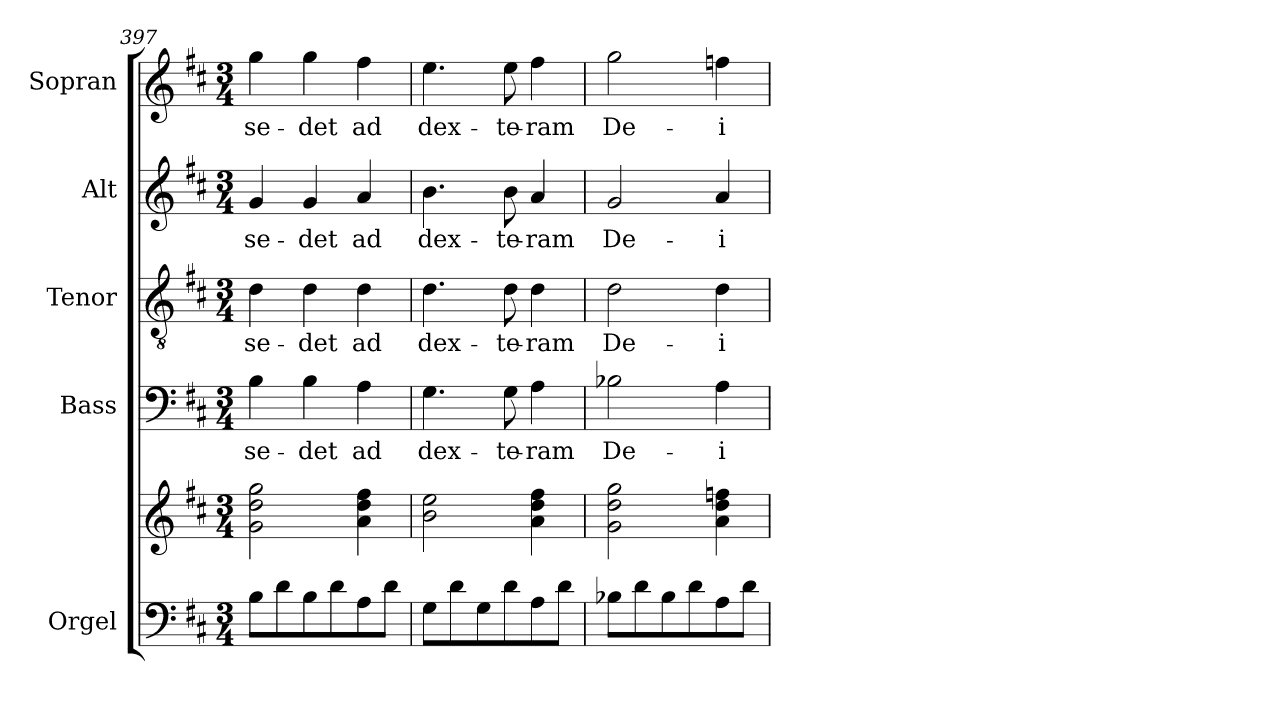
**kern	**kern	**kern	**text	**kern	**text	**kern	**text	**kern	**text
*part5	*part5	*part4	*part4	*part3	*part3	*part2	*part2	*part1	*part1
*staff6	*staff5	*staff4	*staff4	*staff3	*staff3	*staff2	*staff2	*staff1	*staff1
*I"Orgel	*	*I"Bass	*	*I"Tenor	*	*I"Alt	*	*I"Sopran	*
*I'Org.	*	*I'B	*	*I'T	*	*I'A	*	*I'S	*
*clefF4	*clefG2	*clefF4	*	*clefGv2	*	*clefG2	*	*clefG2	*
*k[f#c#]	*k[f#c#]	*k[f#c#]	*	*k[f#c#]	*	*k[f#c#]	*	*k[f#c#]	*
*D:	*D:	*D:	*	*D:	*	*D:	*	*D:	*
*M3/4	*M3/4	*M3/4	*	*M3/4	*	*M3/4	*	*M3/4	*
=397	=397	=397	=397	=397	=397	=397	=397	=397	=397
!	!	!	!LO:LY:b	!	!LO:LY:b	!	!LO:LY:b	!	!LO:LY:b
8B\L	2g\ 2dd\ 2gg\	4B\	se-	4d\	se-	4g/	se-	4gg\	se-
8d\	.	.	.	.	.	.	.	.	.
!	!	!	!LO:LY:b	!	!LO:LY:b	!	!LO:LY:b	!	!LO:LY:b
8B\	.	4B\	-det	4d\	-det	4g/	-det	4gg\	-det
8d\	.	.	.	.	.	.	.	.	.
!	!	!	!LO:LY:b	!	!LO:LY:b	!	!LO:LY:b	!	!LO:LY:b
8A\	4a\ 4dd\ 4ff#\	4A\	ad	4d\	ad	4a/	ad	4ff#\	ad
8d\J	.	.	.	.	.	.	.	.	.
=398	=398	=398	=398	=398	=398	=398	=398	=398	=398
!	!	!	!LO:LY:b	!	!LO:LY:b	!	!LO:LY:b	!	!LO:LY:b
8G\L	2b\ 2ee\	4.G\	dex-	4.d\	dex-	4.b\	dex-	4.ee\	dex-
8d\	.	.	.	.	.	.	.	.	.
8G\	.	.	.	.	.	.	.	.	.
!	!	!	!LO:LY:b	!	!LO:LY:b	!	!LO:LY:b	!	!LO:LY:b
8d\	.	8G\	-te-	8d\	-te-	8b\	-te-	8ee\	-te-
!	!	!	!LO:LY:b	!	!LO:LY:b	!	!LO:LY:b	!	!LO:LY:b
8A\	4a\ 4dd\ 4ff#\	4A\	-ram	4d\	-ram	4a/	-ram	4ff#\	-ram
8d\J	.	.	.	.	.	.	.	.	.
=399	=399	=399	=399	=399	=399	=399	=399	=399	=399
!	!	!	!LO:LY:b	!	!LO:LY:b	!	!LO:LY:b	!	!LO:LY:b
8B-X\L	2g\ 2dd\ 2gg\	2B-X\	De-	2d\	De-	2g/	De-	2gg\	De-
8d\	.	.	.	.	.	.	.	.	.
8B-\	.	.	.	.	.	.	.	.	.
8d\	.	.	.	.	.	.	.	.	.
!	!	!	!LO:LY:b	!	!LO:LY:b	!	!LO:LY:b	!	!LO:LY:b
8A\	4a\ 4dd\ 4ffn\	4A\	-i	4d\	-i	4a/	-i	4ffn\	-i
8d\J	.	.	.	.	.	.	.	.	.
=	=	=	=	=	=	=	=	=	=
*-	*-	*-	*-	*-	*-	*-	*-	*-	*-
